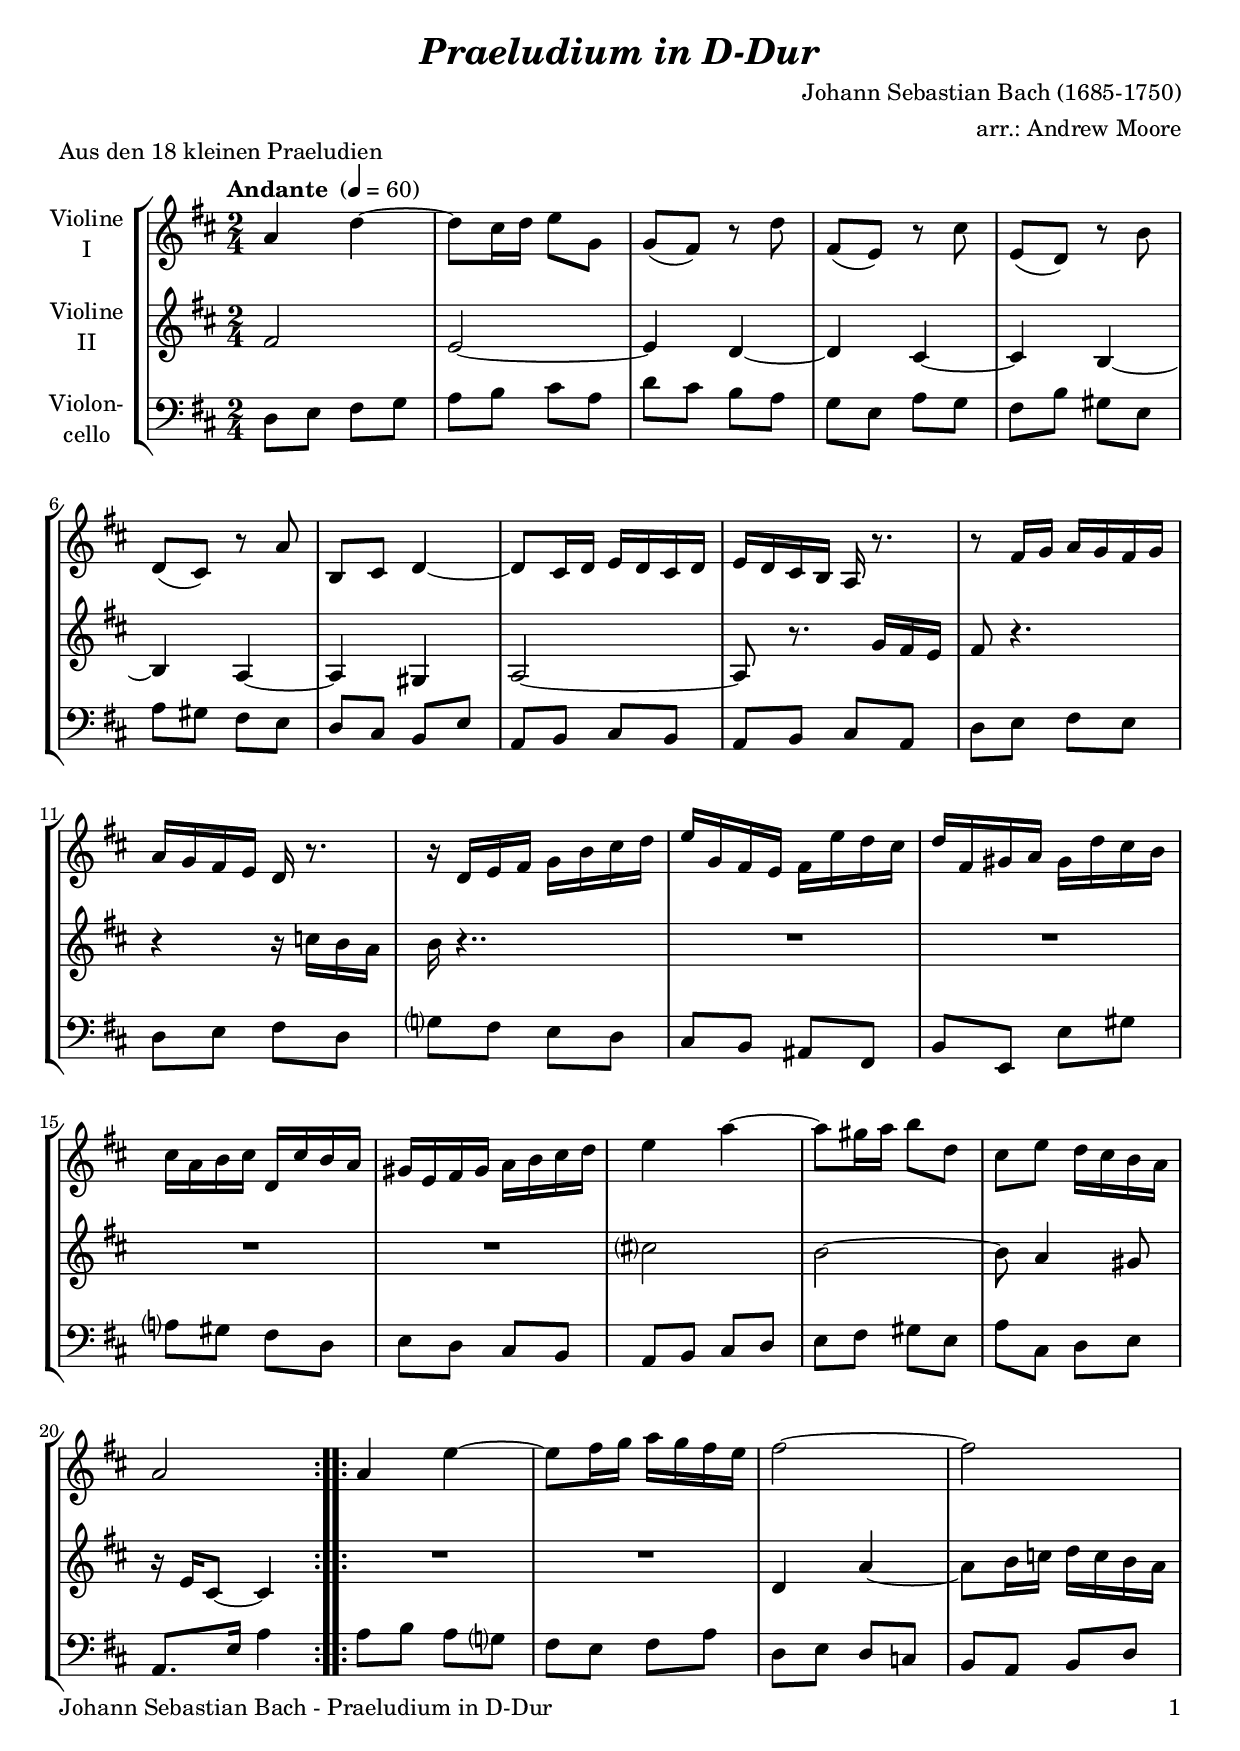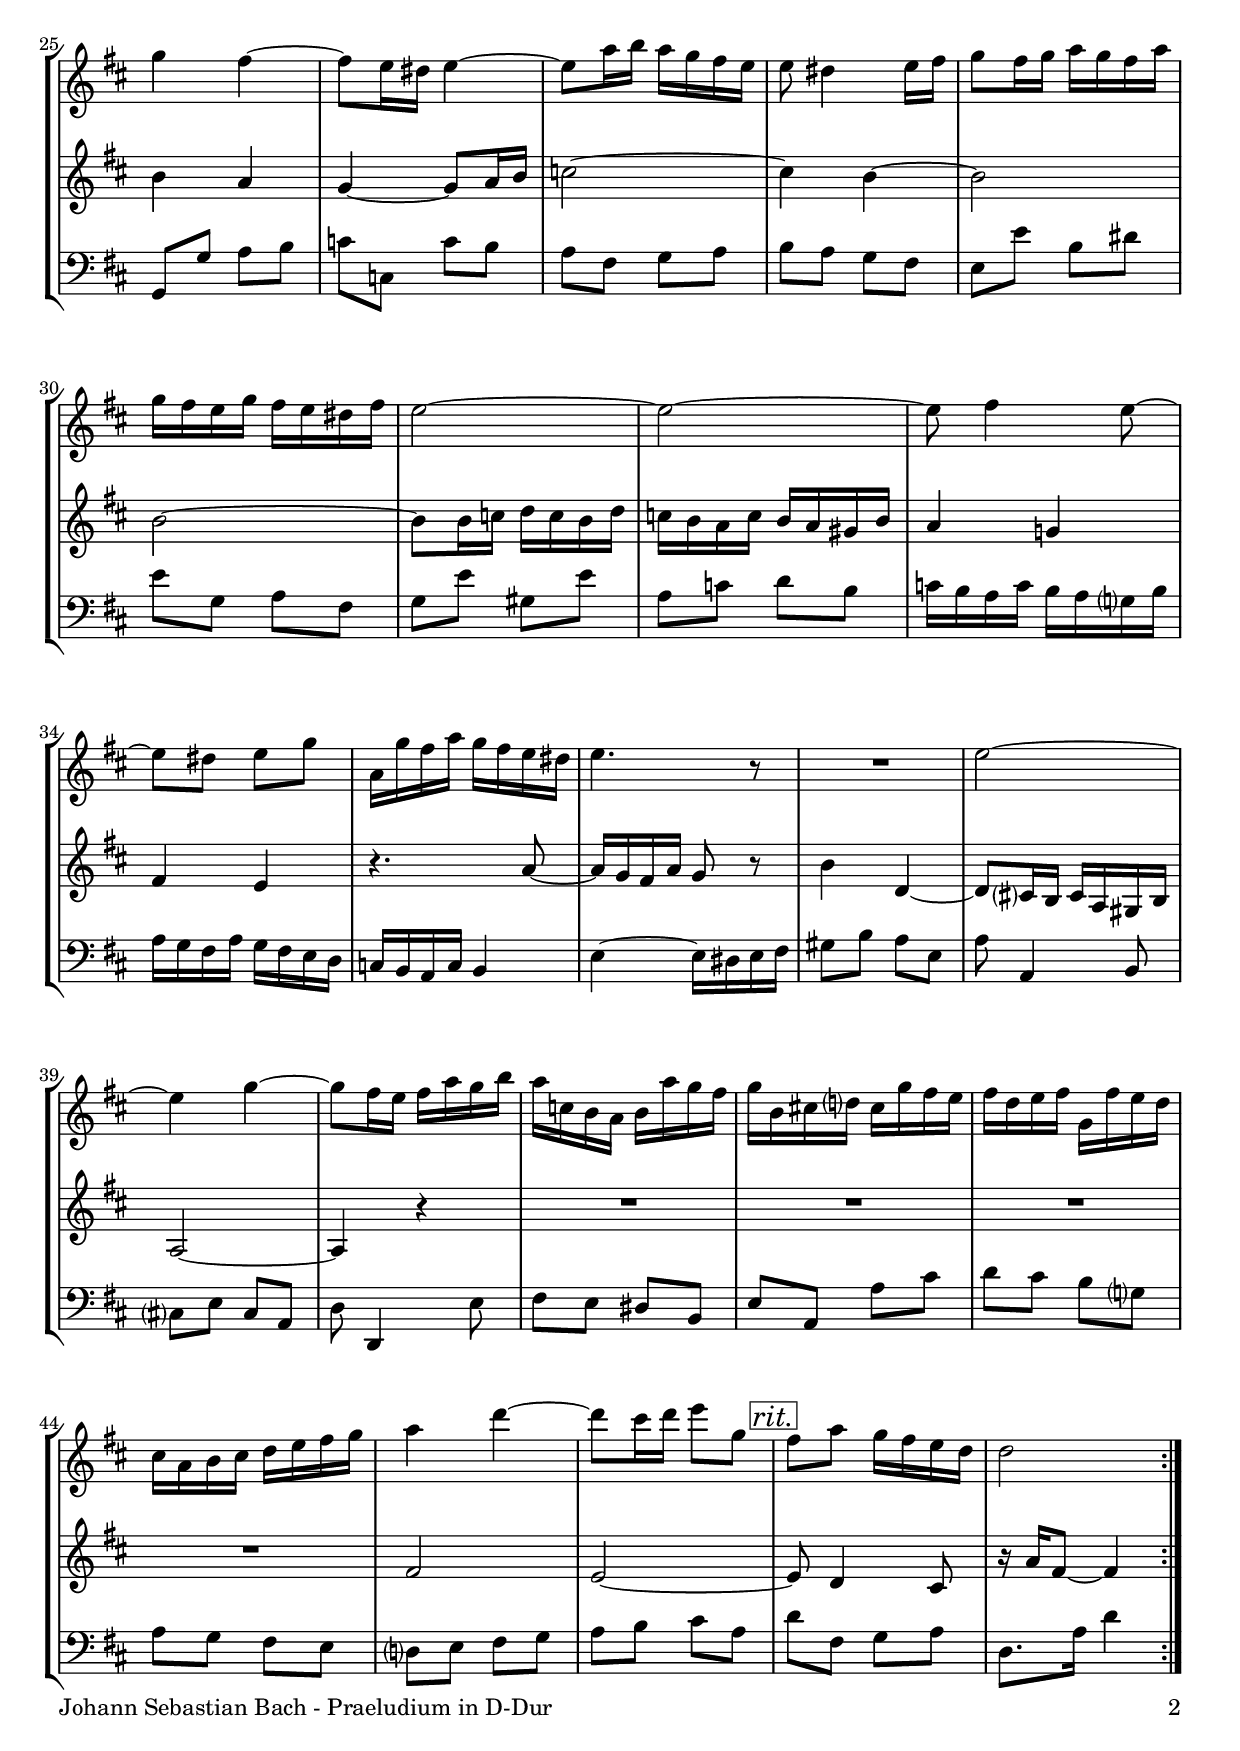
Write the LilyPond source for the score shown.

\version "2.20.2"
\include "deutsch.ly"
  
#(set-global-staff-size 20)

\header {
  title     = \markup \bold \italic "Praeludium in D-Dur"
  composer  = "Johann Sebastian Bach (1685-1750)"
  arranger  = "arr.: Andrew Moore"
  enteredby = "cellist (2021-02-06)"
  piece     = "Aus den 18 kleinen Praeludien"
}


voiceconsts = {
  \key d \major
  \time 2/4
  \clef "treble"
%  \numericTimeSignature
  \compressEmptyMeasures
  % Set default beaming for all staves
%  \set Timing.beamExceptions = #'()
%  \set Timing.baseMoment     = #(ly:make-moment 1 4)
%  \set Timing.beatStructure  = #'(1 1 1 1)
  \tempo "Andante " 4=60
}

micl = "clarinet"
mifl = "flute"
miob = "oboe"
mifh = "french horn"
misx = "tenor sax"
mist = "string ensemble 1"
mivl = "violin"
miba = "cello"

rit = \mark \markup \box \italic "rit."

va = \relative c'' {
  \voiceconsts

  \repeat volta 2 {
    a4 d~
    d8 cis16 d e8 g,
    g( fis) r d'
    fis,( e) r cis'
    e,( d) r h'
    d,( cis) r a'
    h, cis d4~

    d8 cis16 d e d cis d
    e d cis h a r8.
    r8 fis'16 g a g fis g
    a g fis e d r8.
    r16 d e fis g h cis d

    e g, fis e fis e' d cis
    d fis, gis a gis d' cis h
    cis a h cis d, cis' h a
    gis e fis gis a h cis d
    e4 a~

    a8 gis16 a h8 d,
    cis e d16 cis h a
    a2
  }

  \repeat volta 2 {
    a4 e'~
    e8 fis16 g a g fis e
    fis2~
    fis
    g4 fis~

    fis8 e16 dis e4~
    e8 a16 h a g fis e
    e8 dis4 e16 fis
    g8 fis16 g a g fis a
    g fis e g fis e dis fis
    e2~

    e~
    e8 fis4 e8~
    e dis e g
    a,16 g' fis a g fis e dis
    e4. r8
    R2
    e~
    e4 g~

    g8 fis16 e fis a g h
    a c, h a h a' g fis
    g h, cis! d? cis g' fis e
    fis d e fis g, fis' e d

    cis a h cis d e fis g
    a4 d~
    d8 cis16 d e8 g, \rit
    fis a g16 fis e d
    d2
  }
}

vb = \relative c' {
  \voiceconsts

  \repeat volta 2 {
    fis2
    e~
    e4 d~
    d cis~
    cis h~
    h a~

    a gis
    a2~
    a8 r8. g'16 fis e
    fis8 r4.
    r4 r16 c' h a
    h r4..
    R2*4

    cis?2
    h~
    h8 a4 gis8
    r16 e cis8~ cis4
  }

  \repeat volta 2 {
    R2*2
    d4 a'~
    a8 h16 c d c h a
    h4 a
    g~ g8 a16 h

    c2~
    c4 h~
    h2
    h~
    h8 h16 c d c h d
    c h a c h a gis h

    a4 g!
    fis e
    r4. a8~
    a16 g fis a g8 r
    h4 d,~
    d8 cis?16 h cis a gis h

    a2~
    a4 r
    R2*4
    fis'2
    e~ \rit
    e8 d4 cis8
    r16 a' fis8~ fis4
  }
}

vc = \relative c {
  \voiceconsts
  \clef "bass"
  
  \repeat volta 2 {
    d8 e fis g
    a h cis a
    d cis h a
    g e a g
    fis h gis e
    a gis fis e

    d cis h e
    a, h cis h
    a h cis a
    d e fis e
    d e fis d
    g? fis e d
    cis h ais fis

    h e, e' gis
    a? gis fis d
    e d cis h
    a h cis d
    e fis gis e
    a cis, d e
    a,8. e'16 a4
  }

  \repeat volta 2 {
    a8 h a g?
    fis e fis a
    d, e d c
    h a h d
    g, g' a h
    c c, c' h
    a fis g a

    h a g fis
    e e' h dis
    e g, a fis
    g e' gis, e'
    a, c d h
    c16 h a c h a g? h

    a g fis a g fis e d
    c h a c h4
    e~ e16 dis e fis
    gis8 h a e
    a a,4 h8
    cis? e cis a
    d d,4 e'8

    fis e dis h
    e a, a' cis
    d cis h g?
    a g fis e
    d? e fis g
    a h cis a \rit
    d fis, g a
    d,8. a'16 d4
  }
}


music = \new StaffGroup <<
      \new Staff {
	\set Staff.midiInstrument = \mivl
	\set Staff.instrumentName = \markup \center-column { "Violine" "I" }
	\transpose d d { \va }
      }

      \new Staff {
	\set Staff.midiInstrument = \mivl
	\set Staff.instrumentName = \markup \center-column { "Violine" "II" }
	\transpose d d { \vb }
      }

      \new Staff {
	\set Staff.midiInstrument = \miba
	\set Staff.instrumentName = \markup \center-column { "Violon-" "cello" }
	\transpose d d { \vc }
      }
>>

\book {
   \paper {
    print-page-number = ##t
    print-first-page-number = ##t
    ragged-last-bottom = ##f
    oddHeaderMarkup = \markup \null
    evenHeaderMarkup = \markup \null
    oddFooterMarkup = \markup {
      \fill-line {
        \on-the-fly #print-page-number-check-first
        "Johann Sebastian Bach - Praeludium in D-Dur" \fromproperty #'page:page-number-string
      }
    }
    evenFooterMarkup = \oddFooterMarkup
  } \score {
    \music
    \layout {}
  }

  \score {
    \unfoldRepeats \music

    \midi {
      \context {
        \Score
      }
    }
  }
}